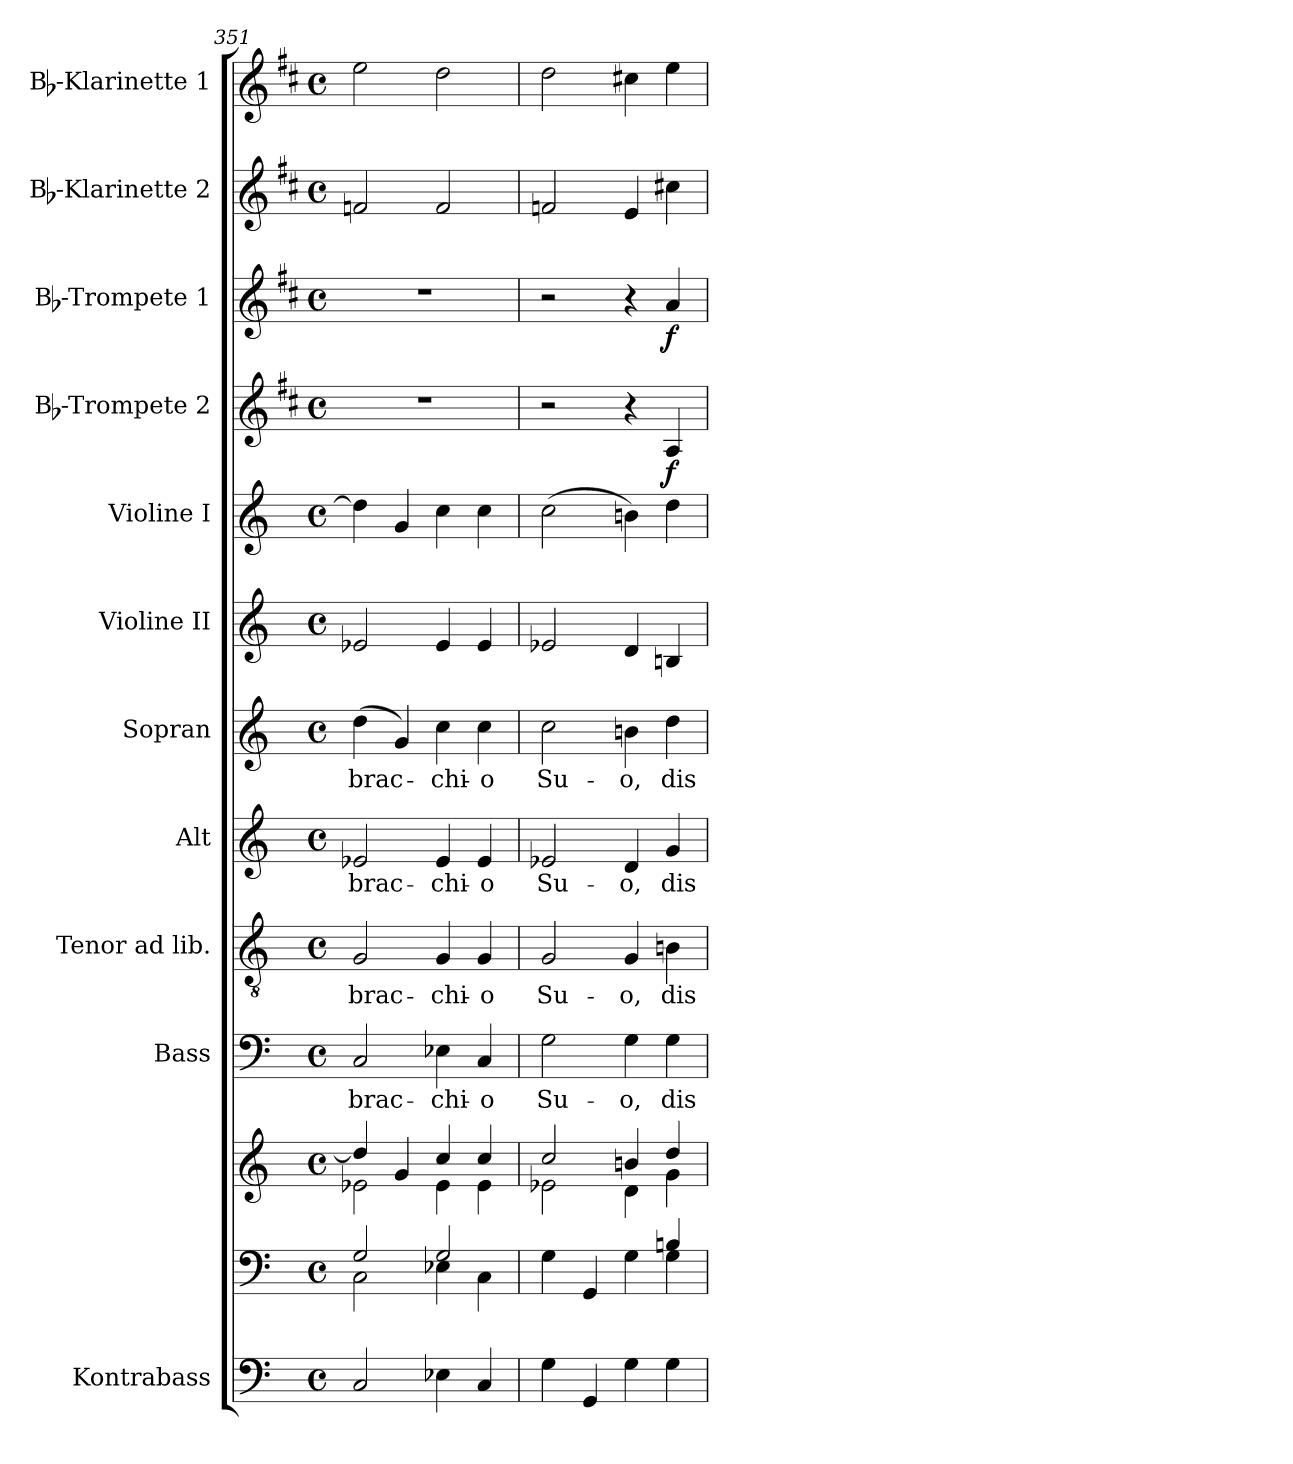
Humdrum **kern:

**kern	**kern	**kern	**kern	**text	**kern	**text	**kern	**text	**kern	**text	**kern	**kern	**kern	**dynam	**kern	**dynam	**kern	**kern
*part12	*part11	*part11	*part10	*part10	*part9	*part9	*part8	*part8	*part7	*part7	*part6	*part5	*part4	*part4	*part3	*part3	*part2	*part1
*staff13	*staff12	*staff11	*staff10	*staff10	*staff9	*staff9	*staff8	*staff8	*staff7	*staff7	*staff6	*staff5	*staff4	*staff4	*staff3	*staff3	*staff2	*staff1
*I"Kontrabass	*	*	*I"Bass	*	*I"Tenor ad lib.	*	*I"Alt	*	*I"Sopran	*	*I"Violine II	*I"Violine I	*I"Bb-Trompete 2	*	*I"Bb-Trompete 1	*	*I"Bb-Klarinette 2	*I"Bb-Klarinette 1
*I'Kb.	*	*	*I'B.	*	*I'T.	*	*I'A.	*	*I'S.	*	*I'Vl. II	*I'Vl. I	*I'Bb Trp. 2	*	*I'Bb Trp. 1	*	*I'Bb Kl. 2	*I'Bb Kl. 1
!!LO:PB:g=z
*clefF4	*clefF4	*clefG2	*clefF4	*	*clefGv2	*	*clefG2	*	*clefG2	*	*clefG2	*clefG2	*clefG2	*	*clefG2	*	*clefG2	*clefG2
*ITrd7c12	*	*	*	*	*	*	*	*	*	*	*	*	*ITrd1c2	*	*ITrd1c2	*	*ITrd1c2	*ITrd1c2
*k[]	*k[]	*k[]	*k[]	*	*k[]	*	*k[]	*	*k[]	*	*k[]	*k[]	*k[]	*	*k[]	*	*k[]	*k[]
*C:	*C:	*C:	*C:	*	*C:	*	*C:	*	*C:	*	*C:	*C:	*C:	*	*C:	*	*C:	*C:
*M4/4	*M4/4	*M4/4	*M4/4	*	*M4/4	*	*M4/4	*	*M4/4	*	*M4/4	*M4/4	*M4/4	*	*M4/4	*	*M4/4	*M4/4
*met(c)	*met(c)	*met(c)	*met(c)	*	*met(c)	*	*met(c)	*	*met(c)	*	*met(c)	*met(c)	*met(c)	*	*met(c)	*	*met(c)	*met(c)
=351	=351	=351	=351	=351	=351	=351	=351	=351	=351	=351	=351	=351	=351	=351	=351	=351	=351	=351
*	*^	*^	*	*	*	*	*	*	*	*	*	*	*	*	*	*	*	*
!	!	!	!	!	!	!LO:LY:b	!	!LO:LY:b	!	!LO:LY:b	!	!LO:LY:b	!	!	!	!	!	!	!	!
2CC/	2G/	2C\	4dd/]	2e-X\	2C/	brac-	2G/	brac-	2e-X/	brac-	(<4dd\	brac-	2e-X/	4dd\]	1r	.	1r	.	2e-X/	2dd\
.	.	.	4g/	.	.	.	.	.	.	.	4g/)	.	.	4g/	.	.	.	.	.	.
!	!	!	!	!	!	!LO:LY:b	!	!LO:LY:b	!	!LO:LY:b	!	!LO:LY:b	!	!	!	!	!	!	!	!
4EE-X\	2G/	4E-X\	4cc/	4e-\	4E-X\	-chi-	4G/	-chi-	4e-/	-chi-	4cc\	-chi-	4e-/	4cc\	.	.	.	.	2e-/	2cc\
!	!	!	!	!	!	!LO:LY:b	!	!LO:LY:b	!	!LO:LY:b	!	!LO:LY:b	!	!	!	!	!	!	!	!
4CC/	.	4C\	4cc/	4e-\	4C/	-o	4G/	-o	4e-/	-o	4cc\	-o	4e-/	4cc\	.	.	.	.	.	.
=352	=352	=352	=352	=352	=352	=352	=352	=352	=352	=352	=352	=352	=352	=352	=352	=352	=352	=352	=352	=352
!	!	!	!	!	!	!LO:LY:b	!	!LO:LY:b	!	!LO:LY:b	!	!LO:LY:b	!	!	!	!	!	!	!	!
4GG\	2.ryy	4G\	2cc/	2e-X\	2G\	Su-	2G/	Su-	2e-X/	Su-	2cc\	Su-	2e-X/	(>2cc\	2r	.	2r	.	2e-X/	2cc\
4GGG/	.	4GG/	.	.	.	.	.	.	.	.	.	.	.	.	.	.	.	.	.	.
!	!	!	!	!	!	!LO:LY:b	!	!LO:LY:b	!	!LO:LY:b	!	!LO:LY:b	!	!	!	!	!	!	!	!
4GG\	.	4G\	4bn/	4d\	4G\	-o,	4G/	-o,	4d/	-o,	4bn\	-o,	4d/	4bn\)	4r	.	4r	.	4d/	4bn\
!	!	!	!	!	!	!LO:LY:b	!	!LO:LY:b	!	!LO:LY:b	!	!LO:LY:b	!	!	!	!LO:DY:b	!	!LO:DY:b	!	!
4GG\	4Bn/	4G\	4dd/	4g\	4G\	dis-	4Bn\	dis-	4g/	dis-	4dd\	dis-	4Bn/	4dd\	4G/	f	4g/	f	4bn\	4dd\
*	*v	*v	*	*	*	*	*	*	*	*	*	*	*	*	*	*	*	*	*	*
*	*	*v	*v	*	*	*	*	*	*	*	*	*	*	*	*	*	*	*	*
=	=	=	=	=	=	=	=	=	=	=	=	=	=	=	=	=	=	=
*-	*-	*-	*-	*-	*-	*-	*-	*-	*-	*-	*-	*-	*-	*-	*-	*-	*-	*-
